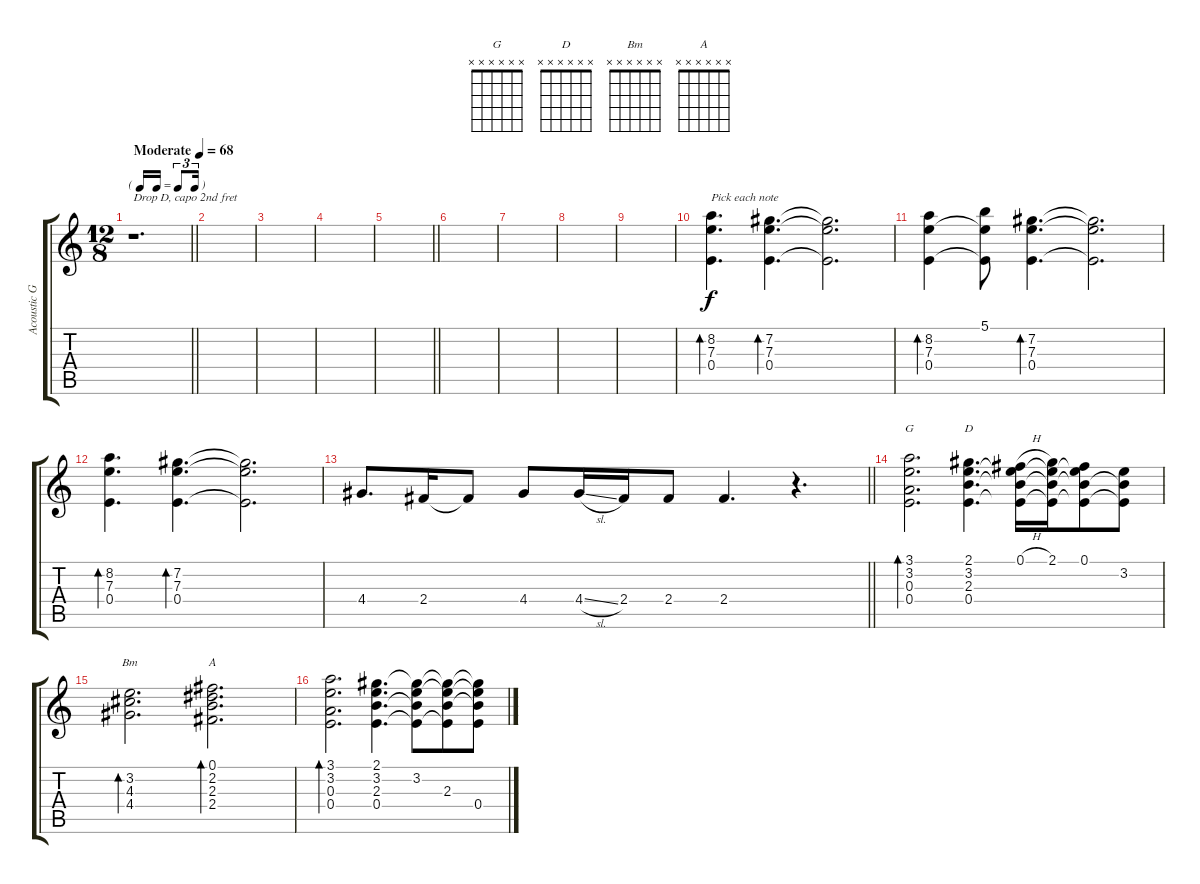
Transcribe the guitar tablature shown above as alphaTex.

\track ("Acoustic Guitar 3" "Acoustic G") {instrument acousticguitarsteel}
\staff {score tabs}
\tuning (Gb4 Db4 A3 E3 B2 E2) {hide}
\chord ("G" x x x x x x)
\chord ("D" x x x x x x)
\chord ("Bm" x x x x x x)
\chord ("A" x x x x x x)
\ts (12 8)
\tf triplet16th
\tempo (68 "Moderate")
\clef g2
\barLineRight lightlight
\ks c
r.1{d txt "Drop D, capo 2nd fret" dy f instrument acousticguitarsteel} |
|
|
|
\barLineRight lightlight
|
|
|
|
|
(8.2 7.3 0.4).4{d bd 240 txt "Pick each note"} (7.2 7.3 0.4).4{d bd 240} (7.2{t} 7.3{t} 0.4{t}).2{d} |
(8.2 7.3 0.4).4{bd 240} (5.1 7.3{t} 0.4{t}).8 (7.2 7.3 0.4).4{d bd 240} (7.2{t} 7.3{t} 0.4{t}).2{d} |
(8.2 7.3 0.4).4{d bd 240} (7.2 7.3 0.4).4{d bd 240} (7.2{t} 7.3{t} 0.4{t}).2{d} |
\barLineRight lightlight
4.4.8{d} 2.4.16 2.4{t}.8 4.4.8 4.4{sl}.16 2.4.16 2.4.8 2.4.4{d} r.4{d} |
(3.1 3.2 0.3 0.4).2{d bd 120 ch "G"} (2.1 3.2 2.3 0.4).4{d ch "D"} (0.1{h} 3.2{t} 2.3{t} 0.4{t}).16 (2.1 3.2{t} 2.3{t} 0.4{t}).16 (0.1 3.2{t} 2.3{t} 0.4{t}).8 (3.2 2.3{t} 0.4{t}).8 |
(3.2 4.3 4.4).2{d bd 120 ch "Bm"} (0.1 2.2 2.3 2.4).2{d bd 120 ch "A"} |
(3.1 3.2 0.3 0.4).2{d bd 120} (2.1 3.2 2.3 0.4).4{d} (2.1{t} 3.2 2.3{t} 0.4{t}).8 (2.1{t} 3.2{t} 2.3 0.4{t}).8 (2.1{t} 3.2{t} 2.3{t} 0.4).8
